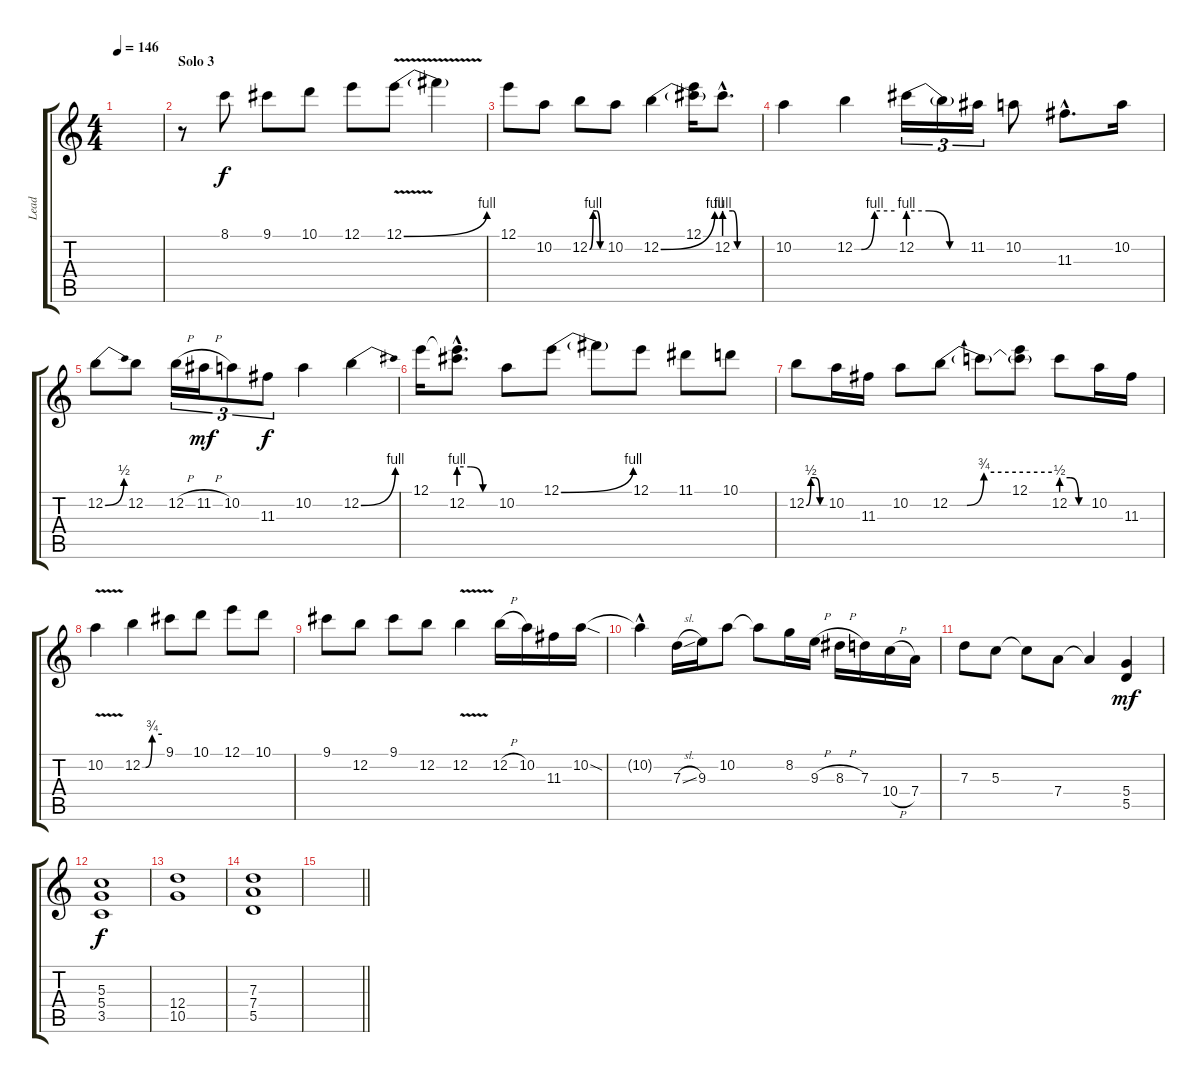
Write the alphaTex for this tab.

\track ("Lead" "Lead") {instrument overdrivenguitar}
\staff {score tabs}
\tuning (E4 B3 G3 D3 A2 E2) {hide}
\ts (4 4)
\tempo 146
\clef g2
\ks c
|
\section ("" "Solo 3")
r.8 8.1.8{dy f} 9.1.8 10.1.8 12.1.8 12.1{be (bend 0 0 60 4) v}.8 12.1{t}.4 |
12.1.8 10.2.8 12.2{be (custom 0 0 15 4 30 4 45 0 60 0)}.8 10.2.8 12.2{be (bend 0 0 60 4)}.4 (12.1 12.2{t}).16 12.2{be (custom 0 4 15 4 23 0 60 0) hac}.8{d} |
10.2.4 12.2{be (custom 0 0 10 0 30 4 60 4)}.4 12.2{be (custom 0 4 20 4 40 0 60 0)}.16{tu (3 2)} 12.2{t}.16{tu (3 2)} 11.2.16{tu (3 2)} 10.2.8 11.3{hac}.8{d} 10.2.16 |
12.2{be (bend 0 0 60 2)}.8 12.2.8 12.2{h}.16{tu (3 2)} 11.2{h}.16{tu (3 2) dy mf} 10.2.8{tu (3 2)} 11.3.8{tu (3 2) dy f} 10.2.4 12.2{be (bend 0 0 60 4)}.4 |
12.1.16 (12.1{hac t} 12.2{be (custom 0 4 20 4 40 0 60 0) hac}).8{d} 10.2.8 12.1{be (bend 0 0 60 4)}.8 12.1{t}.8 12.1.8 11.1.8 10.1.8 |
12.2{be (custom 0 0 15 2 30 2 45 0 60 0)}.8 10.2.16 11.3.16 10.2.8 12.2{be (custom 0 0 10 0 20 3 60 3)}.8 12.2{t}.8 (12.1 12.2{t}).8 12.2{be (custom 0 2 20 2 40 0 60 0)}.8 10.2.16 11.3.16 |
10.2{v}.4 12.2{be (custom 0 0 10 0 30 3 60 3)}.4 9.1.8 10.1.8 12.1.8 10.1.8 |
9.1.8 12.2.8 9.1.8 12.2.8 12.2{v}.4 12.2{h}.16 10.2.16 11.3.16 10.2{sod}.16 |
10.2{hac t}.4 7.3{sl}.16 9.3.16 10.2.8 10.2{t}.8 8.2.16 9.3{h}.16 8.3{h}.16 7.3.16 10.4{h}.16 7.4.16 |
7.3.8 5.3.8 5.3{t}.8 7.4.8 7.4{t}.4 (5.4 5.5).4{dy mf} |
(5.3 5.4 3.5).1{dy f} |
(12.4 10.5).1 |
(7.3 7.4 5.5).1 |
\barLineRight lightlight
